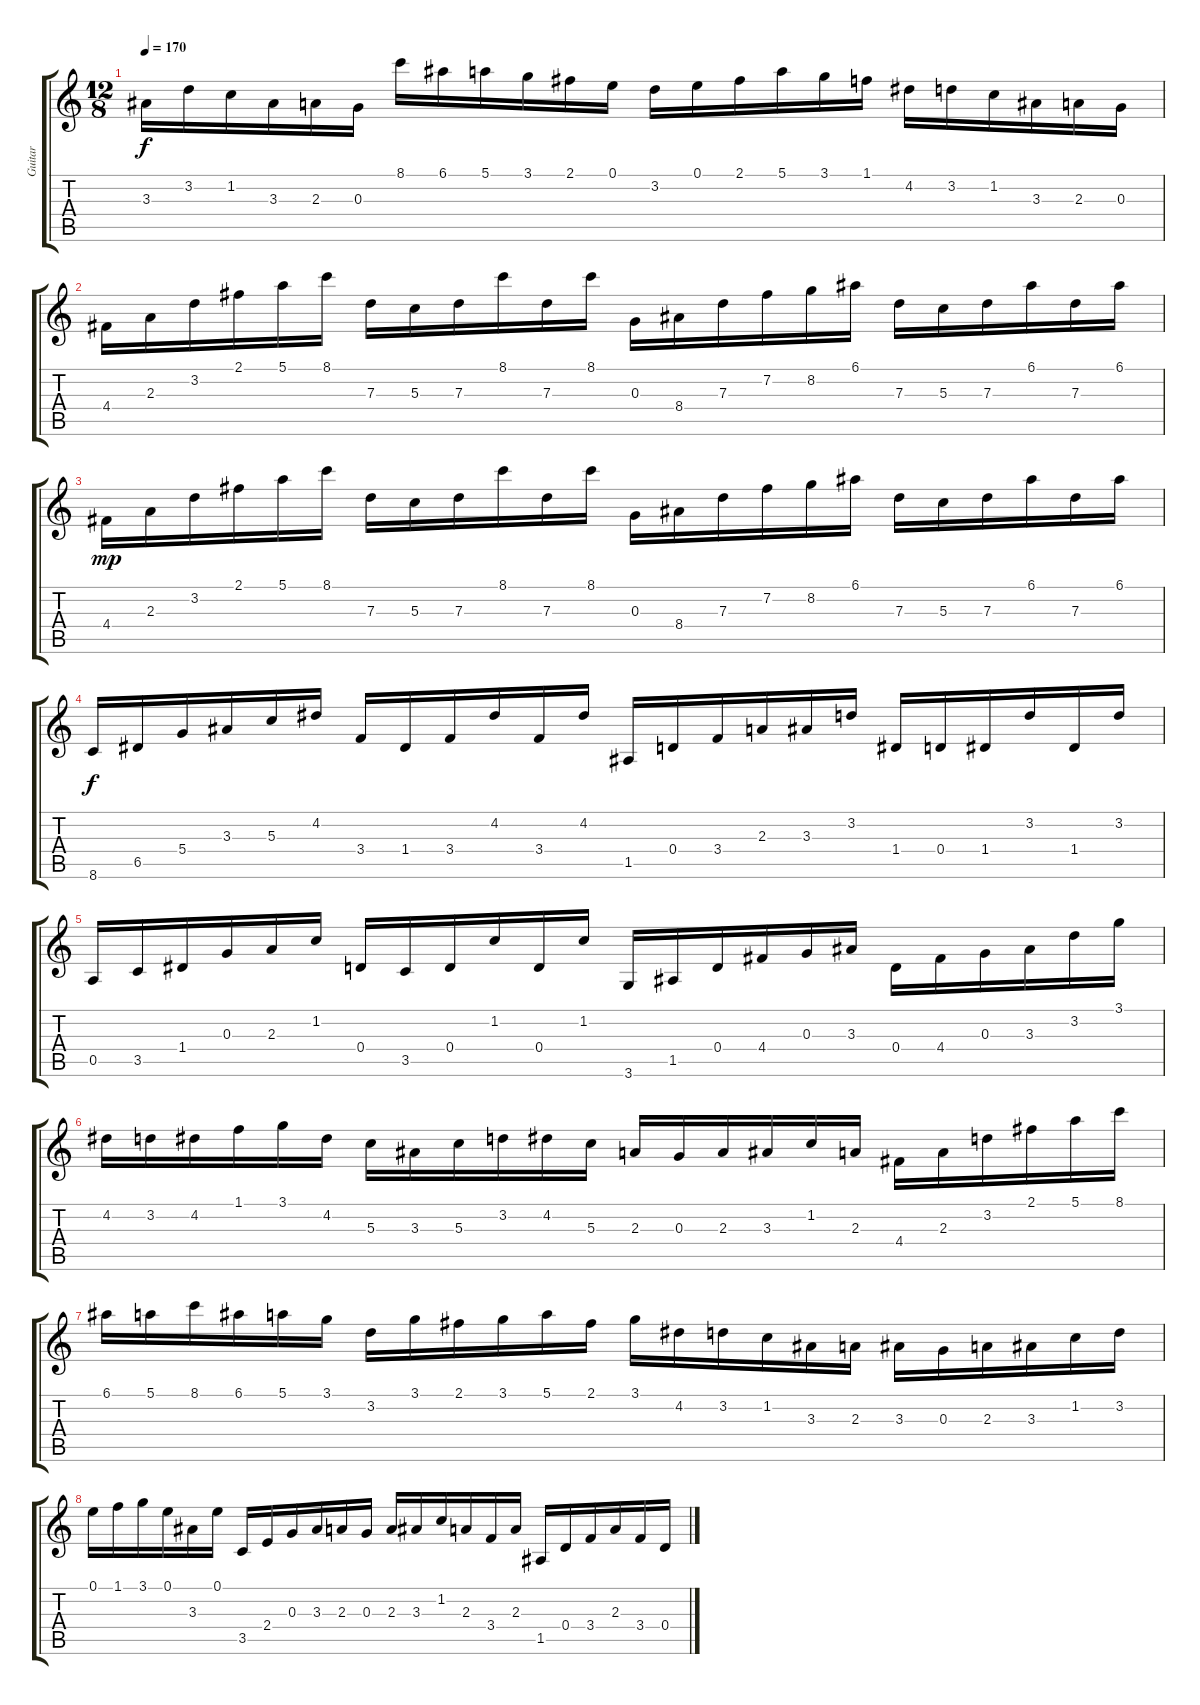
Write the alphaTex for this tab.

\track ("Guitar" "Guitar") {instrument acousticguitarnylon}
\staff {score tabs}
\tuning (E4 B3 G3 D3 A2 E2) {hide}
\ts (12 8)
\tempo 170
\clef g2
\ks c
3.3.16{dy f} 3.2.16 1.2.16 3.3.16 2.3.16 0.3.16 8.1.16 6.1.16 5.1.16 3.1.16 2.1.16 0.1.16 3.2.16 0.1.16 2.1.16 5.1.16 3.1.16 1.1.16 4.2.16 3.2.16 1.2.16 3.3.16 2.3.16 0.3.16 |
4.4.16 2.3.16 3.2.16 2.1.16 5.1.16 8.1.16 7.3.16 5.3.16 7.3.16 8.1.16 7.3.16 8.1.16 0.3.16 8.4.16 7.3.16 7.2.16 8.2.16 6.1.16 7.3.16 5.3.16 7.3.16 6.1.16 7.3.16 6.1.16 |
4.4.16{dy mp} 2.3.16 3.2.16 2.1.16 5.1.16 8.1.16 7.3.16 5.3.16 7.3.16 8.1.16 7.3.16 8.1.16 0.3.16 8.4.16 7.3.16 7.2.16 8.2.16 6.1.16 7.3.16 5.3.16 7.3.16 6.1.16 7.3.16 6.1.16 |
8.6.16{dy f} 6.5.16 5.4.16 3.3.16 5.3.16 4.2.16 3.4.16 1.4.16 3.4.16 4.2.16 3.4.16 4.2.16 1.5.16 0.4.16 3.4.16 2.3.16 3.3.16 3.2.16 1.4.16 0.4.16 1.4.16 3.2.16 1.4.16 3.2.16 |
0.5.16 3.5.16 1.4.16 0.3.16 2.3.16 1.2.16 0.4.16 3.5.16 0.4.16 1.2.16 0.4.16 1.2.16 3.6.16 1.5.16 0.4.16 4.4.16 0.3.16 3.3.16 0.4.16 4.4.16 0.3.16 3.3.16 3.2.16 3.1.16 |
4.2.16 3.2.16 4.2.16 1.1.16 3.1.16 4.2.16 5.3.16 3.3.16 5.3.16 3.2.16 4.2.16 5.3.16 2.3.16 0.3.16 2.3.16 3.3.16 1.2.16 2.3.16 4.4.16 2.3.16 3.2.16 2.1.16 5.1.16 8.1.16 |
6.1.16 5.1.16 8.1.16 6.1.16 5.1.16 3.1.16 3.2.16 3.1.16 2.1.16 3.1.16 5.1.16 2.1.16 3.1.16 4.2.16 3.2.16 1.2.16 3.3.16 2.3.16 3.3.16 0.3.16 2.3.16 3.3.16 1.2.16 3.2.16 |
0.1.16 1.1.16 3.1.16 0.1.16 3.3.16 0.1.16 3.5.16 2.4.16 0.3.16 3.3.16 2.3.16 0.3.16 2.3.16 3.3.16 1.2.16 2.3.16 3.4.16 2.3.16 1.5.16 0.4.16 3.4.16 2.3.16 3.4.16 0.4.16
